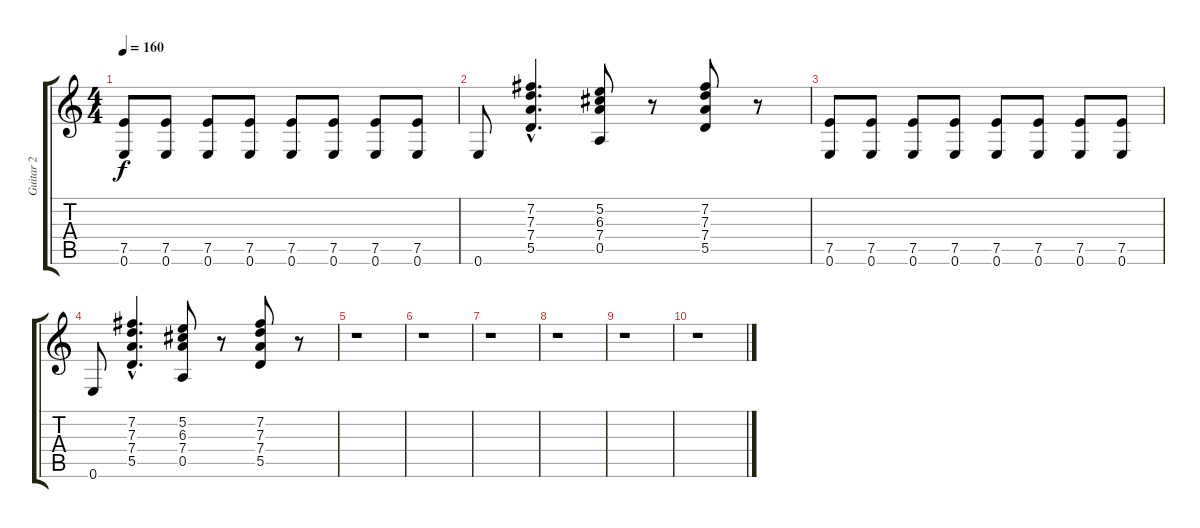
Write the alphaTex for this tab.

\track ("Guitar 2" "Guitar 2") {instrument overdrivenguitar}
\staff {score tabs}
\tuning (E4 B3 G3 D3 A2 E2) {hide}
\ts (4 4)
\tempo 160
\clef g2
\ks c
(7.5 0.6).8{dy f} (7.5 0.6).8 (7.5 0.6).8 (7.5 0.6).8 (7.5 0.6).8 (7.5 0.6).8 (7.5 0.6).8 (7.5 0.6).8 |
0.6.8 (7.2{hac} 7.3{hac} 7.4{hac} 5.5{hac}).4{d} (5.2 6.3 7.4 0.5).8 r.8 (7.2 7.3 7.4 5.5).8 r.8 |
(7.5 0.6).8 (7.5 0.6).8 (7.5 0.6).8 (7.5 0.6).8 (7.5 0.6).8 (7.5 0.6).8 (7.5 0.6).8 (7.5 0.6).8 |
0.6.8 (7.2{hac} 7.3{hac} 7.4{hac} 5.5{hac}).4{d} (5.2 6.3 7.4 0.5).8 r.8 (7.2 7.3 7.4 5.5).8 r.8 |
r.1 |
r.1 |
r.1 |
r.1 |
r.1 |
r.1
